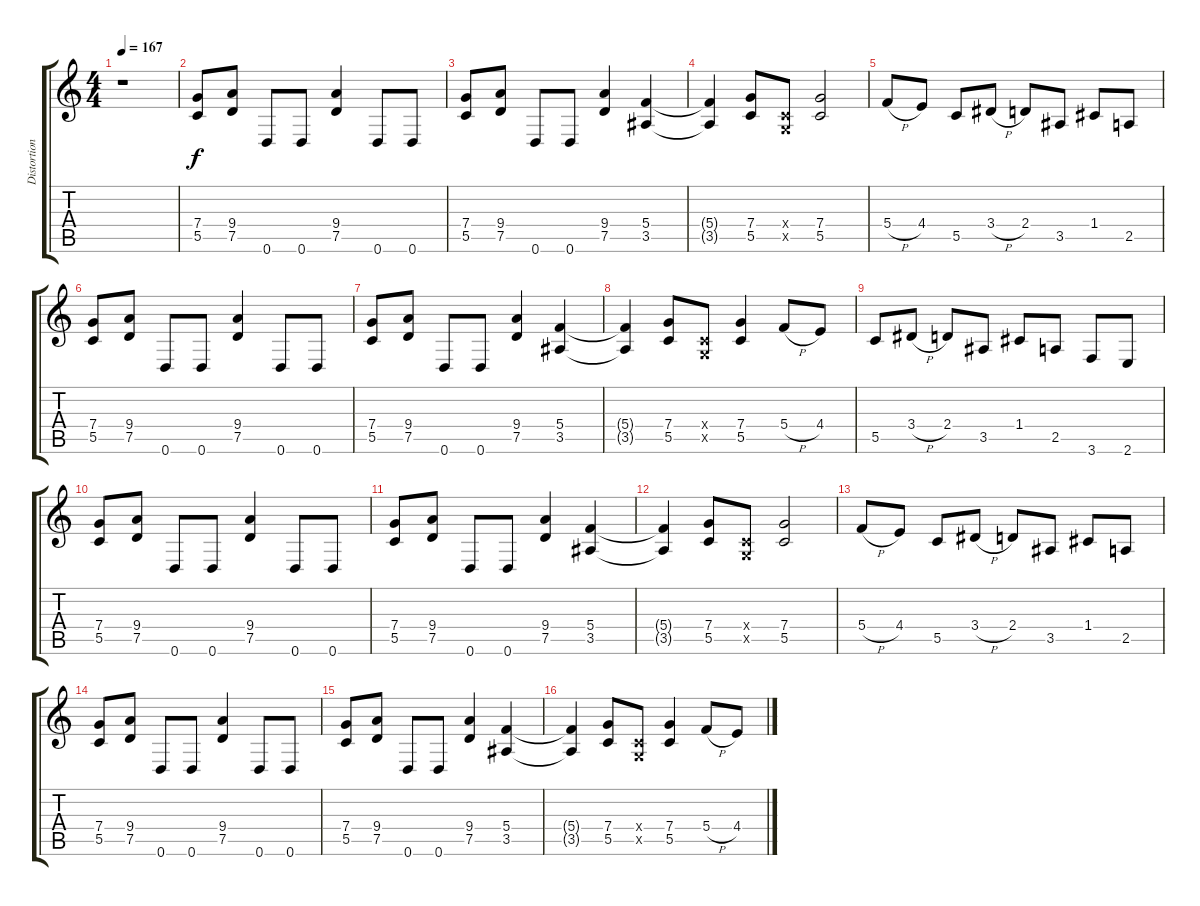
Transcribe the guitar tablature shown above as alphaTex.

\track ("Distortion Guitar 2" "Distortion") {instrument distortionguitar}
\staff {score tabs}
\tuning (D4 A3 F3 C3 G2 D2) {hide}
\ts (4 4)
\tempo 167
\clef g2
\ks c
r.1{dy f instrument distortionguitar} |
(7.4 5.5).8 (9.4 7.5).8 0.6.8 0.6.8 (9.4 7.5).4 0.6.8 0.6.8 |
(7.4 5.5).8 (9.4 7.5).8 0.6.8 0.6.8 (9.4 7.5).4 (5.4 3.5).4 |
(5.4{t} 3.5{t}).4 (7.4 5.5).8 (0.4{x} 0.5{x}).8 (7.4 5.5).2 |
5.4{h}.8{instrument guitarharmonics} 4.4.8 5.5.8{instrument distortionguitar} 3.4{h}.8{instrument guitarharmonics} 2.4.8 3.5.8{instrument distortionguitar} 1.4.8{instrument guitarharmonics} 2.5.8{instrument distortionguitar} |
(7.4 5.5).8 (9.4 7.5).8 0.6.8 0.6.8 (9.4 7.5).4 0.6.8 0.6.8 |
(7.4 5.5).8 (9.4 7.5).8 0.6.8 0.6.8 (9.4 7.5).4 (5.4 3.5).4 |
(5.4{t} 3.5{t}).4 (7.4 5.5).8 (0.4{x} 0.5{x}).8 (7.4 5.5).4 5.4{h}.8{instrument guitarharmonics} 4.4.8 |
5.5.8{instrument distortionguitar} 3.4{h}.8{instrument guitarharmonics} 2.4.8 3.5.8{instrument distortionguitar} 1.4.8{instrument guitarharmonics} 2.5.8{instrument distortionguitar} 3.6.8 2.6.8 |
(7.4 5.5).8 (9.4 7.5).8 0.6.8 0.6.8 (9.4 7.5).4 0.6.8 0.6.8 |
(7.4 5.5).8 (9.4 7.5).8 0.6.8 0.6.8 (9.4 7.5).4 (5.4 3.5).4 |
(5.4{t} 3.5{t}).4 (7.4 5.5).8 (0.4{x} 0.5{x}).8 (7.4 5.5).2 |
5.4{h}.8{instrument guitarharmonics} 4.4.8 5.5.8{instrument distortionguitar} 3.4{h}.8{instrument guitarharmonics} 2.4.8 3.5.8{instrument distortionguitar} 1.4.8{instrument guitarharmonics} 2.5.8{instrument distortionguitar} |
(7.4 5.5).8 (9.4 7.5).8 0.6.8 0.6.8 (9.4 7.5).4 0.6.8 0.6.8 |
(7.4 5.5).8 (9.4 7.5).8 0.6.8 0.6.8 (9.4 7.5).4 (5.4 3.5).4 |
(5.4{t} 3.5{t}).4 (7.4 5.5).8 (0.4{x} 0.5{x}).8 (7.4 5.5).4 5.4{h}.8{instrument guitarharmonics} 4.4.8
